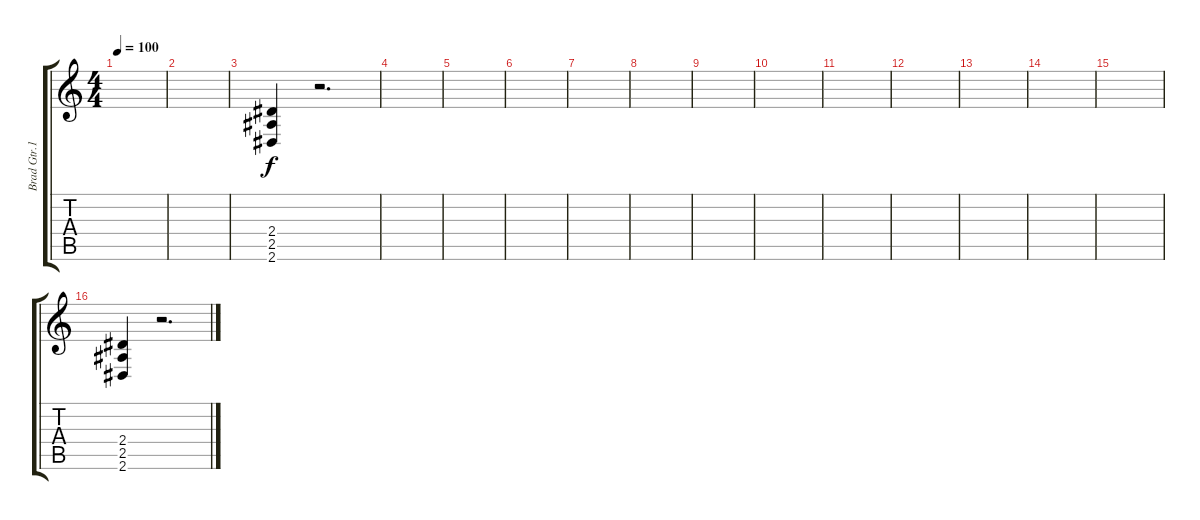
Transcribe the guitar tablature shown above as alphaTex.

\track ("Brad Gtr.1" "Brad Gtr.1") {instrument distortionguitar}
\staff {score tabs}
\tuning (Eb4 Bb3 Gb3 Db3 Ab2 Db2) {hide}
\ts (4 4)
\tempo 100
\clef g2
\ks c
|
|
(2.4 2.5 2.6).4{volume 16 instrument distortionguitar} r.2{d} |
|
|
|
|
|
|
|
|
|
|
|
|
(2.4 2.5 2.6).4{volume 16 instrument distortionguitar} r.2{d}
